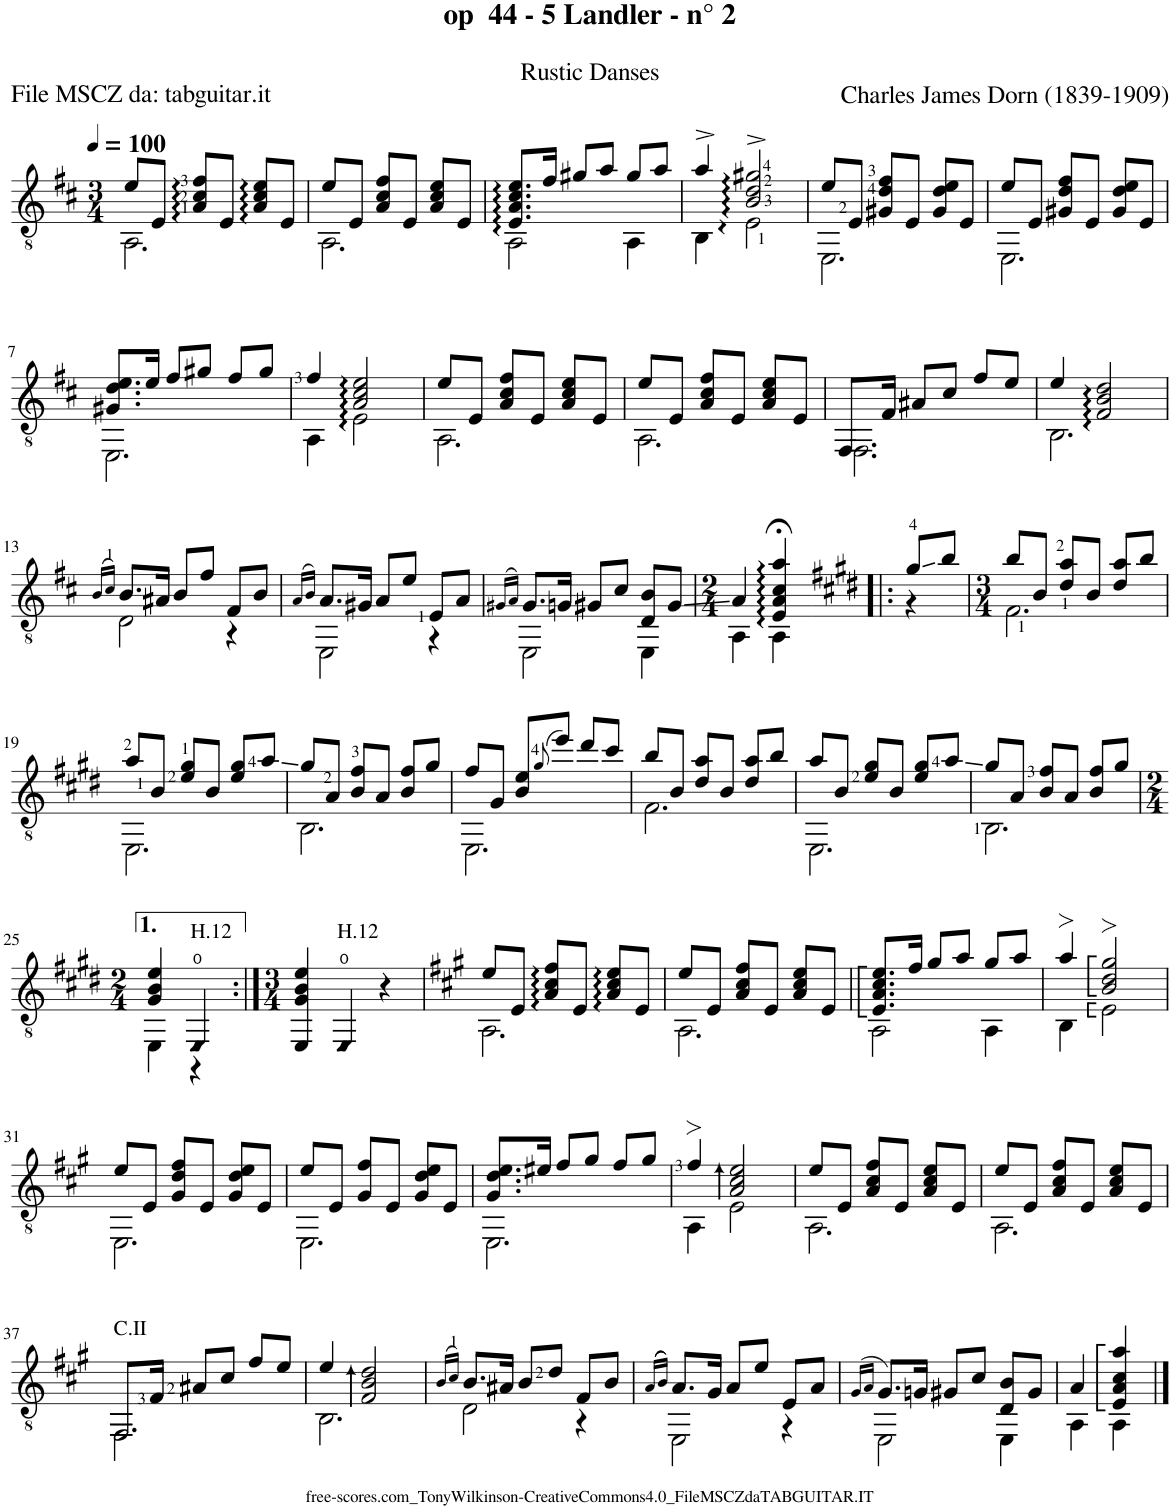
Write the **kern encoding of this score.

**kern
*part1
*staff1
*I"Guitar
*I'Guit.
*clefGv2
*k[f#c#]
*M3/4
*MM100
=1
*^
8e/L	2.AA\
8E/J	.
8A/:: 8c#/:: 8f#/::L	.
8E/J	.
8A/:: 8c#/:: 8e/::L	.
8E/J	.
=2	=2
8e/L	2.AA\
8E/J	.
8A/ 8c#/ 8f#/L	.
8E/J	.
8A/ 8c#/ 8e/L	.
8E/J	.
=3	=3
8.E/:: 8.A/:: 8.c#/:: 8.e/::L	2AA\
16f#/Jk	.
8g#X/L	.
8a/J	.
8g#/L	4AA\
8a/J	.
=4	=4
4a^/	4BB\
2B/::^ 2d/::^ 2g#X/::^	2E::\
=5	=5
8e/L	2.EE\
8E/J	.
8G#X/ 8d/ 8f#/L	.
8E/J	.
8G#/ 8d/ 8e/L	.
8E/J	.
=6	=6
8e/L	2.EE\
8E/J	.
8G#X/ 8d/ 8f#/L	.
8E/J	.
8G#/ 8d/ 8e/L	.
8E/J	.
!!LO:LB:g=z	!!
=7	=7
8.G#X/ 8.d/ 8.e/L	2.EE\
16e/Jk	.
8f#/L	.
8g#X/J	.
8f#/L	.
8g#/J	.
=8	=8
4f#/	4AA\
2A/:: 2c#/:: 2e/::	2E::\
=9	=9
8e/L	2.AA\
8E/J	.
8A/ 8c#/ 8f#/L	.
8E/J	.
8A/ 8c#/ 8e/L	.
8E/J	.
=10	=10
8e/L	2.AA\
8E/J	.
8A/ 8c#/ 8f#/L	.
8E/J	.
8A/ 8c#/ 8e/L	.
8E/J	.
=11	=11
8.FF#/L	2.FF#\
16F#/Jk	.
8A#X/L	.
8c#/J	.
8f#/L	.
8e/J	.
=12	=12
4e/	2.BB\
2F#/:: 2B/:: 2d/::	.
!!LO:LB:g=z	!!
=13	=13
(16qB/LL	.
16qc#/JJ)	.
8.B/L	2D\
16A#X/Jk	.
8B/L	.
8f#/J	.
8F#/L	4r
8B/J	.
=14	=14
(16qA/LL	.
16qB/JJ)	.
8.A/L	2EE\
16G#X/Jk	.
8A/L	.
8e/J	.
8E/L	4r
8A/J	.
=15	=15
(16qG#X/LL	.
16qA/JJ)	.
8.G#/L	2EE\
16Gn/Jk	.
8G#X/L	.
8c#/J	.
8D/ 8B/L	4EE\
8G#/J	.
=16	=16
*M2/4	*
4A/	4AA\
4E/::;< 4A/::;< 4c#/::;< 4a/::;<	4AA\
=17!|:	=17!|:
*k[f#c#g#d#]	*
8g#/L	4r
8b/J	.
=18	=18
*M3/4	*
8b/L	2.F#\
8B/J	.
8d#/ 8a/L	.
8B/J	.
8d#/ 8a/L	.
8b/J	.
!!LO:LB:g=z	!!
=19	=19
8a/L	2.EE\
8B/J	.
8e/ 8g#/L	.
8B/J	.
8e/ 8g#/L	.
8a/J	.
=20	=20
8g#/L	2.BB\
8A/J	.
8B/ 8f#/L	.
8A/J	.
8B/ 8f#/L	.
8g#/J	.
=21	=21
8f#/L	2.EE\
8G#/J	.
8B/ 8e/L	.
(8qg#/	.
8ee/J)	.
8dd#/L	.
8cc#/J	.
=22	=22
8b/L	2.F#\
8B/J	.
8d#/ 8a/L	.
8B/J	.
8d#/ 8a/L	.
8b/J	.
=23	=23
8a/L	2.EE\
8B/J	.
8e/ 8g#/L	.
8B/J	.
8e/ 8g#/L	.
8a/J	.
=24	=24
8g#/L	2.BB\
8A/J	.
8B/ 8f#/L	.
8A/J	.
8B/ 8f#/L	.
8g#/J	.
!!LO:LB:g=z	!!
=25	=25
*M2/4	*
4G#/ 4B/ 4e/	4EE\
!LO:TX:a:t=H.12	!
!LO:N:head=diamond	!
4EE/	4r
*v	*v
=26:|!
*M3/4
4EE/ 4G#/ 4B/ 4e/
!LO:TX:a:t=H.12
!LO:N:head=diamond
4EE/
4r
=27
*k[f#c#g#]
*^
8e/L	2.AA\
8E/J	.
8A/:: 8c#/:: 8f#/::L	.
8E/J	.
8A/:: 8c#/:: 8e/::L	.
8E/J	.
=28	=28
8e/L	2.AA\
8E/J	.
8A/ 8c#/ 8f#/L	.
8E/J	.
8A/ 8c#/ 8e/L	.
8E/J	.
=29	=29
8.E/:: 8.A/:: 8.c#/:: 8.e/::L	2AA\
16f#/Jk	.
8g#/L	.
8a/J	.
8g#/L	4AA\
8a/J	.
=30	=30
4a>/	4BB\
2B/::> 2d/::> 2g#/::>	2E::\
!!LO:LB:g=z	!!
=31	=31
8e/L	2.EE\
8E/J	.
8G#/ 8d/ 8f#/L	.
8E/J	.
8G#/ 8d/ 8e/L	.
8E/J	.
=32	=32
8e/L	2.EE\
8E/J	.
8G#/ 8f#/L	.
8E/J	.
8G#/ 8d/ 8e/L	.
8E/J	.
=33	=33
8.G#/ 8.d/ 8.e/L	2.EE\
16e#X/Jk	.
8f#/L	.
8g#/J	.
8f#/L	.
8g#/J	.
=34	=34
4f#>/	4AA\
2A/:: 2c#/:: 2e/::	2E\
=35	=35
8e/L	2.AA\
8E/J	.
8A/ 8c#/ 8f#/L	.
8E/J	.
8A/ 8c#/ 8e/L	.
8E/J	.
=36	=36
8e/L	2.AA\
8E/J	.
8A/ 8c#/ 8f#/L	.
8E/J	.
8A/ 8c#/ 8e/L	.
8E/J	.
!!LO:LB:g=z	!!
=37	=37
!LO:TX:a:t=C.II	!
!LO:N:head=open	!
8.FF#/L	2.FF#\
16F#/Jk	.
8A#X/L	.
8c#/J	.
8f#/L	.
8e/J	.
=38	=38
4e/	2.BB\
2F#/:: 2B/:: 2d/::	.
=39	=39
(16qB/LL	.
16qc#/JJ)	.
8.B/L	2D\
16A#X/Jk	.
8B/L	.
8d/J	.
8F#/L	4r
8B/J	.
=40	=40
((16qA/LL	.
16qB/JJ))	.
8.A/L	2EE\
16G#/Jk	.
8A/L	.
8e/J	.
8E/L	4r
8A/J	.
=41	=41
(16qG#/LL	.
16qA/JJ	.
8.G#/L)	2EE\
16Gn/Jk	.
8G#X/L	.
8c#/J	.
8D/ 8B/L	4EE\
8G#/J	.
=42	=42
4A/	4AA\
4E/:: 4A/:: 4c#/:: 4a/::	4AA\
*v	*v
==
*-
